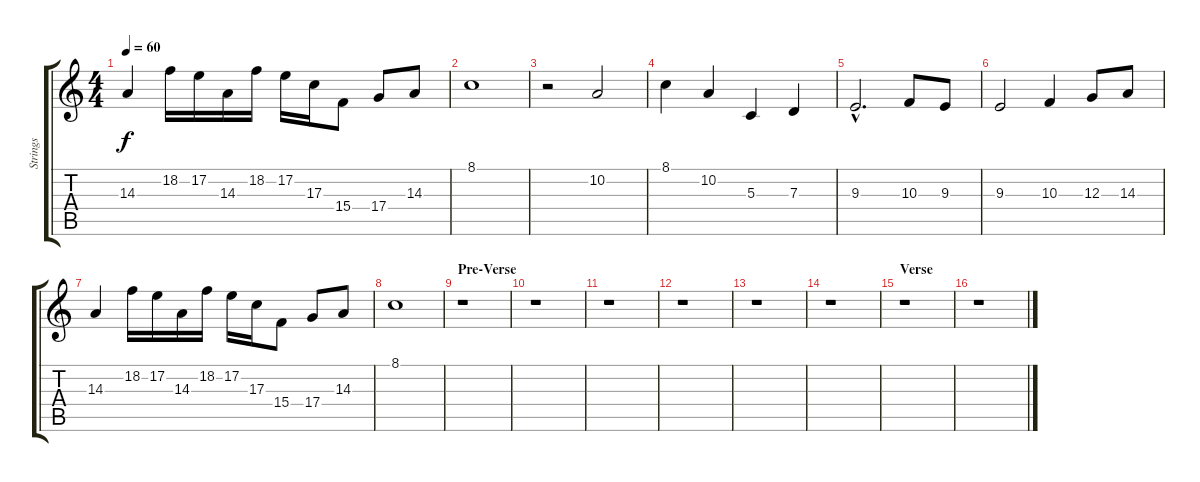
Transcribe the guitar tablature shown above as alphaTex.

\track ("Strings" "Strings") {instrument stringensemble1}
\staff {score tabs}
\tuning (E4 B3 G3 D3 A2 E2) {hide}
\ts (4 4)
\tempo 60
\clef g2
\ks c
14.3.4{dy f} 18.2.16 17.2.16 14.3.16 18.2.16 17.2.16 17.3.16 15.4.8 17.4.8 14.3.8 |
8.1.1 |
r.2 10.2.2 |
8.1.4 10.2.4 5.3.4 7.3.4 |
9.3{hac}.2{d} 10.3.8 9.3.8 |
9.3.2 10.3.4 12.3.8 14.3.8 |
14.3.4 18.2.16 17.2.16 14.3.16 18.2.16 17.2.16 17.3.16 15.4.8 17.4.8 14.3.8 |
8.1.1 |
\section ("" "Pre-Verse")
r.1 |
r.1 |
r.1 |
r.1 |
r.1 |
r.1 |
\section ("" "Verse ")
r.1 |
r.1
